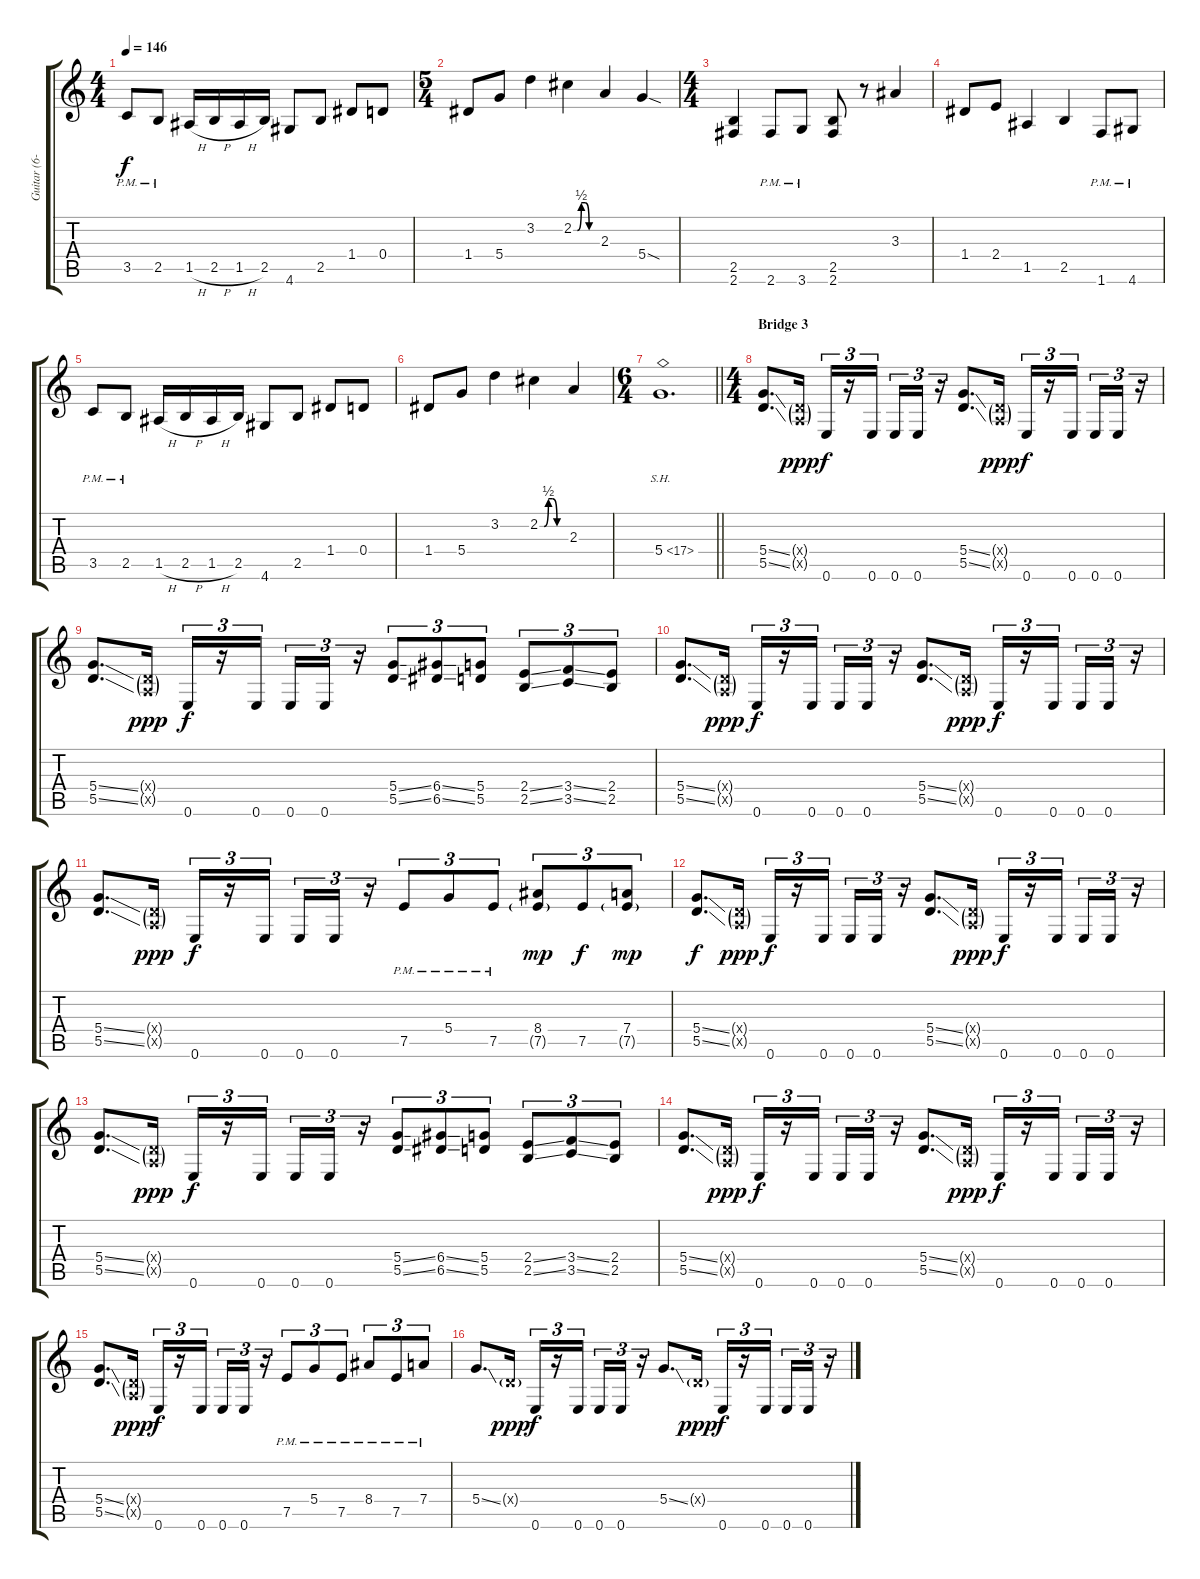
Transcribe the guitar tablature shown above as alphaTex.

\track ("Guitar (6-string)" "Guitar (6-") {instrument distortionguitar}
\staff {score tabs}
\tuning (E4 B3 G3 D3 A2 E2) {hide}
\ts (4 4)
\tempo 146
\clef g2
\ks c
3.5{pm}.8{dy f} 2.5{pm}.8 1.5{h}.16 2.5{h}.16 1.5{h}.16 2.5.16 4.6.8 2.5.8 1.4.8 0.4.8 |
\ts (5 4)
1.4.8 5.4.8 3.2.4 2.2{be (custom 0 0 10 0 20 2 30 2 40 0 60 0)}.4 2.3.4 5.4{sod}.4 |
\ts (4 4)
(2.5 2.6).4 2.6{pm}.8 3.6{pm}.8 (2.5 2.6).8 r.8 3.3.4 |
1.4.8 2.4.8 1.5.4 2.5.4 1.6{pm}.8 4.6{pm}.8 |
3.5{pm}.8 2.5{pm}.8 1.5{h}.16 2.5{h}.16 1.5{h}.16 2.5.16 4.6.8 2.5.8 1.4.8 0.4.8 |
1.4.8 5.4.8 3.2.4 2.2{be (custom 0 0 10 0 20 2 30 2 40 0 60 0)}.4 2.3.4 |
\ts (6 4)
\barLineRight lightlight
5.4{sh 12}.1{d} |
\ts (4 4)
\section ("" "Bridge 3")
(5.4{ss} 5.5{ss}).8{d} (0.4{g x} 0.5{g x}).16{dy ppp} 0.6.16{tu (3 2) dy f} r.16{tu (3 2)} 0.6.16{tu (3 2) beam splitsecondary} 0.6.16{tu (3 2)} 0.6.16{tu (3 2)} r.16{tu (3 2)} (5.4{ss} 5.5{ss}).8{d} (0.4{g x} 0.5{g x}).16{dy ppp} 0.6.16{tu (3 2) dy f} r.16{tu (3 2)} 0.6.16{tu (3 2) beam splitsecondary} 0.6.16{tu (3 2)} 0.6.16{tu (3 2)} r.16{tu (3 2)} |
(5.4{ss} 5.5{ss}).8{d} (0.4{g x} 0.5{g x}).16{dy ppp} 0.6.16{tu (3 2) dy f} r.16{tu (3 2)} 0.6.16{tu (3 2) beam splitsecondary} 0.6.16{tu (3 2)} 0.6.16{tu (3 2)} r.16{tu (3 2)} (5.4{ss} 5.5{ss}).8{tu (3 2)} (6.4{ss} 6.5{ss}).8{tu (3 2)} (5.4 5.5).8{tu (3 2)} (2.4{ss} 2.5{ss}).8{tu (3 2)} (3.4{ss} 3.5{ss}).8{tu (3 2)} (2.4 2.5).8{tu (3 2)} |
(5.4{ss} 5.5{ss}).8{d} (0.4{g x} 0.5{g x}).16{dy ppp} 0.6.16{tu (3 2) dy f} r.16{tu (3 2)} 0.6.16{tu (3 2) beam splitsecondary} 0.6.16{tu (3 2)} 0.6.16{tu (3 2)} r.16{tu (3 2)} (5.4{ss} 5.5{ss}).8{d} (0.4{g x} 0.5{g x}).16{dy ppp} 0.6.16{tu (3 2) dy f} r.16{tu (3 2)} 0.6.16{tu (3 2) beam splitsecondary} 0.6.16{tu (3 2)} 0.6.16{tu (3 2)} r.16{tu (3 2)} |
(5.4{ss} 5.5{ss}).8{d} (0.4{g x} 0.5{g x}).16{dy ppp} 0.6.16{tu (3 2) dy f} r.16{tu (3 2)} 0.6.16{tu (3 2) beam splitsecondary} 0.6.16{tu (3 2)} 0.6.16{tu (3 2)} r.16{tu (3 2)} 7.5{pm}.8{tu (3 2)} 5.4{pm}.8{tu (3 2)} 7.5{pm}.8{tu (3 2)} (8.4 7.5{g}).8{tu (3 2) dy mp} 7.5.8{tu (3 2) dy f} (7.4 7.5{g}).8{tu (3 2) dy mp} |
(5.4{ss} 5.5{ss}).8{d dy f} (0.4{g x} 0.5{g x}).16{dy ppp} 0.6.16{tu (3 2) dy f} r.16{tu (3 2)} 0.6.16{tu (3 2) beam splitsecondary} 0.6.16{tu (3 2)} 0.6.16{tu (3 2)} r.16{tu (3 2)} (5.4{ss} 5.5{ss}).8{d} (0.4{g x} 0.5{g x}).16{dy ppp} 0.6.16{tu (3 2) dy f} r.16{tu (3 2)} 0.6.16{tu (3 2) beam splitsecondary} 0.6.16{tu (3 2)} 0.6.16{tu (3 2)} r.16{tu (3 2)} |
(5.4{ss} 5.5{ss}).8{d} (0.4{g x} 0.5{g x}).16{dy ppp} 0.6.16{tu (3 2) dy f} r.16{tu (3 2)} 0.6.16{tu (3 2) beam splitsecondary} 0.6.16{tu (3 2)} 0.6.16{tu (3 2)} r.16{tu (3 2)} (5.4{ss} 5.5{ss}).8{tu (3 2)} (6.4{ss} 6.5{ss}).8{tu (3 2)} (5.4 5.5).8{tu (3 2)} (2.4{ss} 2.5{ss}).8{tu (3 2)} (3.4{ss} 3.5{ss}).8{tu (3 2)} (2.4 2.5).8{tu (3 2)} |
(5.4{ss} 5.5{ss}).8{d} (0.4{g x} 0.5{g x}).16{dy ppp} 0.6.16{tu (3 2) dy f} r.16{tu (3 2)} 0.6.16{tu (3 2) beam splitsecondary} 0.6.16{tu (3 2)} 0.6.16{tu (3 2)} r.16{tu (3 2)} (5.4{ss} 5.5{ss}).8{d} (0.4{g x} 0.5{g x}).16{dy ppp} 0.6.16{tu (3 2) dy f} r.16{tu (3 2)} 0.6.16{tu (3 2) beam splitsecondary} 0.6.16{tu (3 2)} 0.6.16{tu (3 2)} r.16{tu (3 2)} |
(5.4{ss} 5.5{ss}).8{d} (0.4{g x} 0.5{g x}).16{dy ppp} 0.6.16{tu (3 2) dy f} r.16{tu (3 2)} 0.6.16{tu (3 2) beam splitsecondary} 0.6.16{tu (3 2)} 0.6.16{tu (3 2)} r.16{tu (3 2)} 7.5{pm}.8{tu (3 2)} 5.4{pm}.8{tu (3 2)} 7.5{pm}.8{tu (3 2)} 8.4{pm}.8{tu (3 2)} 7.5{pm}.8{tu (3 2)} 7.4{pm}.8{tu (3 2)} |
5.4{ss}.8{d} 0.4{g x}.16{dy ppp} 0.6.16{tu (3 2) dy f} r.16{tu (3 2)} 0.6.16{tu (3 2) beam splitsecondary} 0.6.16{tu (3 2)} 0.6.16{tu (3 2)} r.16{tu (3 2)} 5.4{ss}.8{d} 0.4{g x}.16{dy ppp} 0.6.16{tu (3 2) dy f} r.16{tu (3 2)} 0.6.16{tu (3 2) beam splitsecondary} 0.6.16{tu (3 2)} 0.6.16{tu (3 2)} r.16{tu (3 2)}
